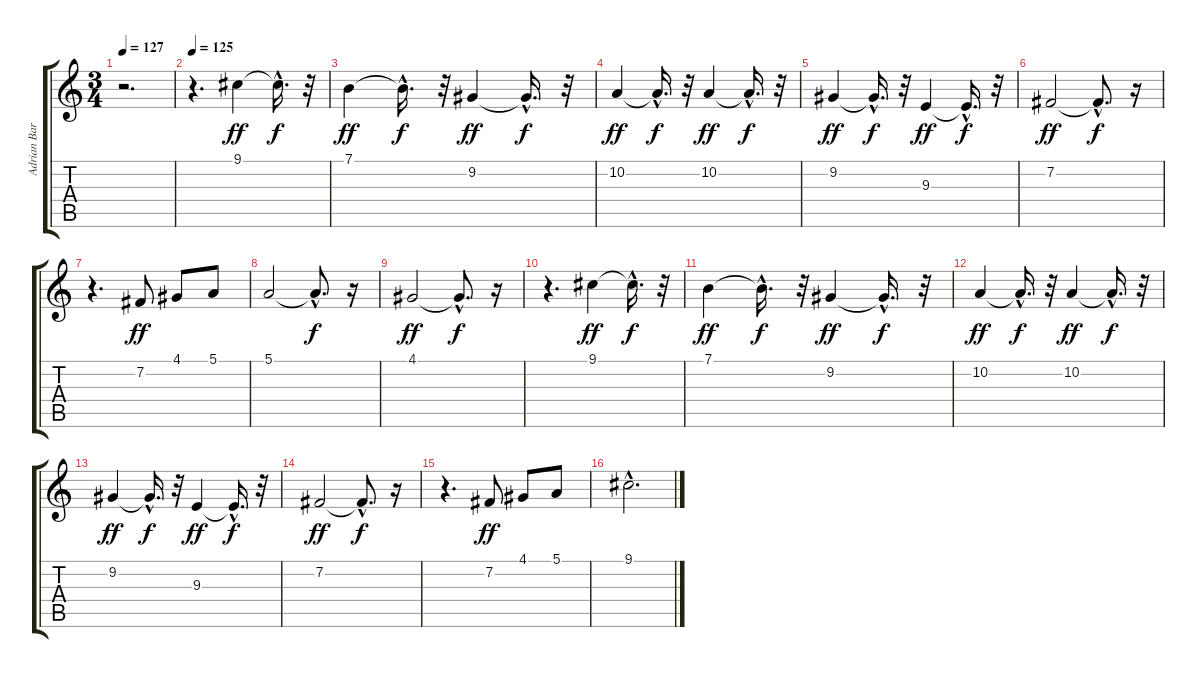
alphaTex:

\track ("Adrian Barilari" "Adrian Bar") {instrument lead2sawtooth}
\staff {score tabs}
\tuning (E4 B3 G3 D3 A2 E2) {hide}
\ts (3 4)
\tempo 127
\clef g2
\ks c
r.2{d dy f} |
\tempo 125
r.4{d} 9.1.4{dy ff} 9.1{hac t}.16{d dy f} r.32 |
7.1.4{dy ff} 7.1{hac t}.16{d dy f} r.32 9.2.4{dy ff} 9.2{hac t}.16{d dy f} r.32 |
10.2.4{dy ff} 10.2{hac t}.16{d dy f} r.32 10.2.4{dy ff} 10.2{hac t}.16{d dy f} r.32 |
9.2.4{dy ff} 9.2{hac t}.16{d dy f} r.32 9.3.4{dy ff} 9.3{hac t}.16{d dy f} r.32 |
7.2.2{dy ff} 7.2{hac t}.8{d dy f} r.16 |
r.4{d} 7.2.8{dy ff} 4.1.8 5.1.8 |
5.1.2 5.1{hac t}.8{d dy f} r.16 |
4.1.2{dy ff} 4.1{hac t}.8{d dy f} r.16 |
r.4{d} 9.1.4{dy ff} 9.1{hac t}.16{d dy f} r.32 |
7.1.4{dy ff} 7.1{hac t}.16{d dy f} r.32 9.2.4{dy ff} 9.2{hac t}.16{d dy f} r.32 |
10.2.4{dy ff} 10.2{hac t}.16{d dy f} r.32 10.2.4{dy ff} 10.2{hac t}.16{d dy f} r.32 |
9.2.4{dy ff} 9.2{hac t}.16{d dy f} r.32 9.3.4{dy ff} 9.3{hac t}.16{d dy f} r.32 |
7.2.2{dy ff} 7.2{hac t}.8{d dy f} r.16 |
r.4{d} 7.2.8{dy ff} 4.1.8 5.1.8 |
9.1{hac}.2{d}
